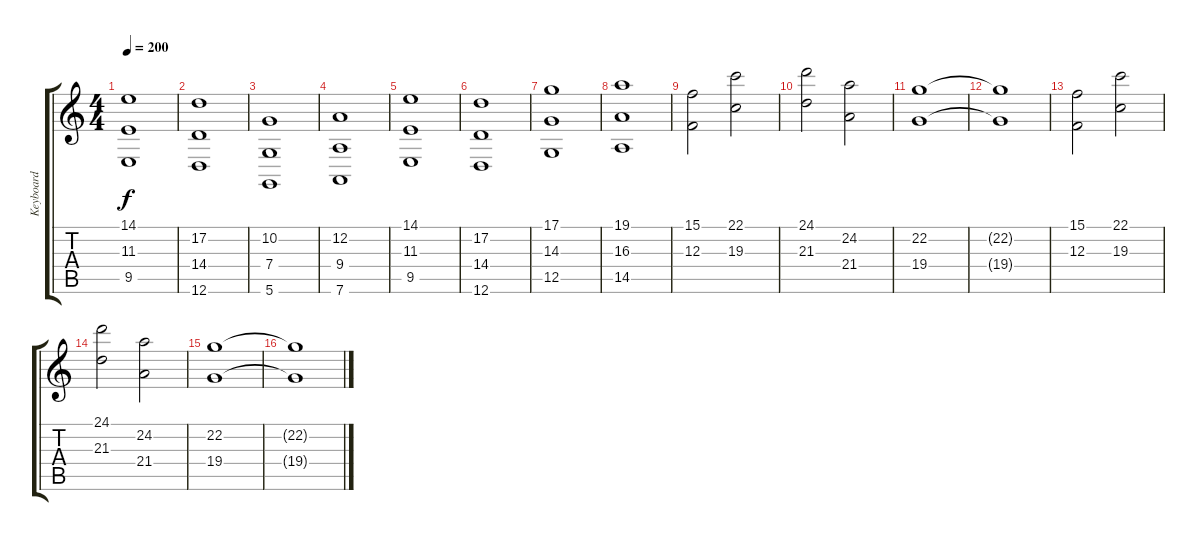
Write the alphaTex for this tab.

\track ("Keyboard" "Keyboard") {instrument choiraahs}
\staff {score tabs}
\tuning (D4 A3 F3 C3 G2 D2) {hide}
\ts (4 4)
\tempo 200
\clef g2
\ks c
(14.1 11.3 9.5).1{dy f} |
(17.2 14.4 12.6).1 |
(10.2 7.4 5.6).1 |
(12.2 9.4 7.6).1 |
(14.1 11.3 9.5).1 |
(17.2 14.4 12.6).1 |
(17.1 14.3 12.5).1 |
(19.1 16.3 14.5).1 |
(15.1 12.3).2 (22.1 19.3).2 |
(24.1 21.3).2 (24.2 21.4).2 |
(22.2 19.4).1 |
(22.2{t} 19.4{t}).1 |
(15.1 12.3).2 (22.1 19.3).2 |
(24.1 21.3).2 (24.2 21.4).2 |
(22.2 19.4).1 |
(22.2{t} 19.4{t}).1
